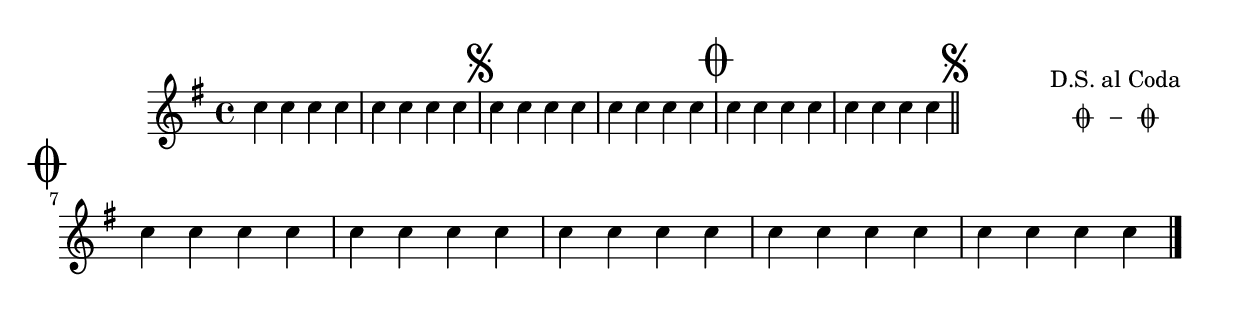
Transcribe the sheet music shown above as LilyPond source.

%% Do not edit this file; it is auto-generated from LSR http://lsr.dsi.unimi.it
%% This file is in the public domain.
\version "2.13.1"

\header {
  lsrtags = "repeats, breaks"

  texidoc = "
If you want to place an exiting segno sign and add text like \"D.S. al
Coda\" next to it where usually the staff lines are you can use this
snippet. The coda will resume in a new line. There is a variation
documented in this snippet, where the coda will remain on the same
line.

"
  doctitle = "Positioning segno and coda (with line break)"
} % begin verbatim

{ 
  \clef treble
  \key g \major
  \time 4/4
  \relative c'' {
    \repeat unfold 2 {
      | c4 c c c
    }
    
    % Set segno sign as rehearsal mark and adjust size if needed
    % \once \override Score.RehearsalMark #'font-size = #3
    \mark \markup { \musicglyph #"scripts.segno" }
    \repeat unfold 2 {
      | c4 c c c
    }
    
    % Set coda sign as rehearsal mark and adjust size if needed
    \once \override Score.RehearsalMark #'font-size = #4
    \mark \markup { \musicglyph #"scripts.coda" }
    \repeat unfold 2 {
      | c4 c c c
    }
    
    % Should Coda be on anew line?
    % Coda NOT on new line: use \nobreak
    % Coda on new line: DON'T use \nobreak
    % \noBreak
    
    \bar "||"
    
    % Set segno sign as rehearsal mark and adjust size if needed
    \once \override Score.RehearsalMark #'break-visibility = #begin-of-line-invisible
    % \once \override Score.RehearsalMark #'font-size = #3
    \mark \markup { \musicglyph #"scripts.segno" }
    
    % Here begins the trickery! 
    % \cadenzaOn will suppress the bar count and \stopStaff removes the staff lines.
    \cadenzaOn 
      \stopStaff 
        % Some examples of possible text-displays 
        
        % text line-aligned
        % ==================
        % Move text to the desired position
        % \once \override TextScript #'extra-offset = #'( 2 . -3.5 )
        % | s1*0^\markup { D.S. al Coda } }
        
        % text center-aligned
        % ====================
        % Move text to the desired position
        % \once \override TextScript #'extra-offset = #'( 6 . -5.0 )
        % | s1*0^\markup { \center-column { D.S. "al Coda" } }
        
        % text and symbols center-aligned
        % ===============================
        % Move text to the desired position and tweak spacing for optimum text alignment
        %\once \override TextScript #'extra-offset = #'( 8 . -5.5 )
        \once \override TextScript #'word-space = #1.5
        \once \override TextScript #'X-offset = #8
        \once \override TextScript #'Y-offset = #1.5
        | s1*0^\markup { \center-column { "D.S. al Coda" \line { \musicglyph #"scripts.coda" \musicglyph #"scripts.tenuto" \musicglyph #"scripts.coda"} } }
        
        % Increasing the unfold counter will expand the staff-free space
        \repeat unfold 4 {
          s4 s4 s4 s4
          \bar ""
        }
        % Resume bar count and show staff lines again
     \startStaff
   \cadenzaOff
   
   % Should Coda be on new line?
   % Coda NOT on new line: DON'T use \break
   % Coda on new line: use \break
   \break 
   
   % Show up, you clef and key!
   \once \override Staff.KeySignature #'break-visibility = #end-of-line-invisible
   \once \override Staff.Clef #'break-visibility = #end-of-line-invisible

   % Set coda sign as rehearsal mark and adjust size and position
   
   % Put the coda sign ontop of the (treble-)clef dependend on coda's line-position
      
     % Coda NOT on new line, use this:
     % \once \override Score.RehearsalMark #'extra-offset = #'( -2 . 1.75 )
     
     % Coda on new line, use this:
     \once \override Score.RehearsalMark #'extra-offset = #'( -8.42 . 1.75 )
   
   \once \override Score.RehearsalMark #'font-size = #5
   \mark \markup { \musicglyph #"scripts.coda" }

   % The coda
   \repeat unfold 5 {
      | c4 c c c
    }
    \bar"|."
  }
}

